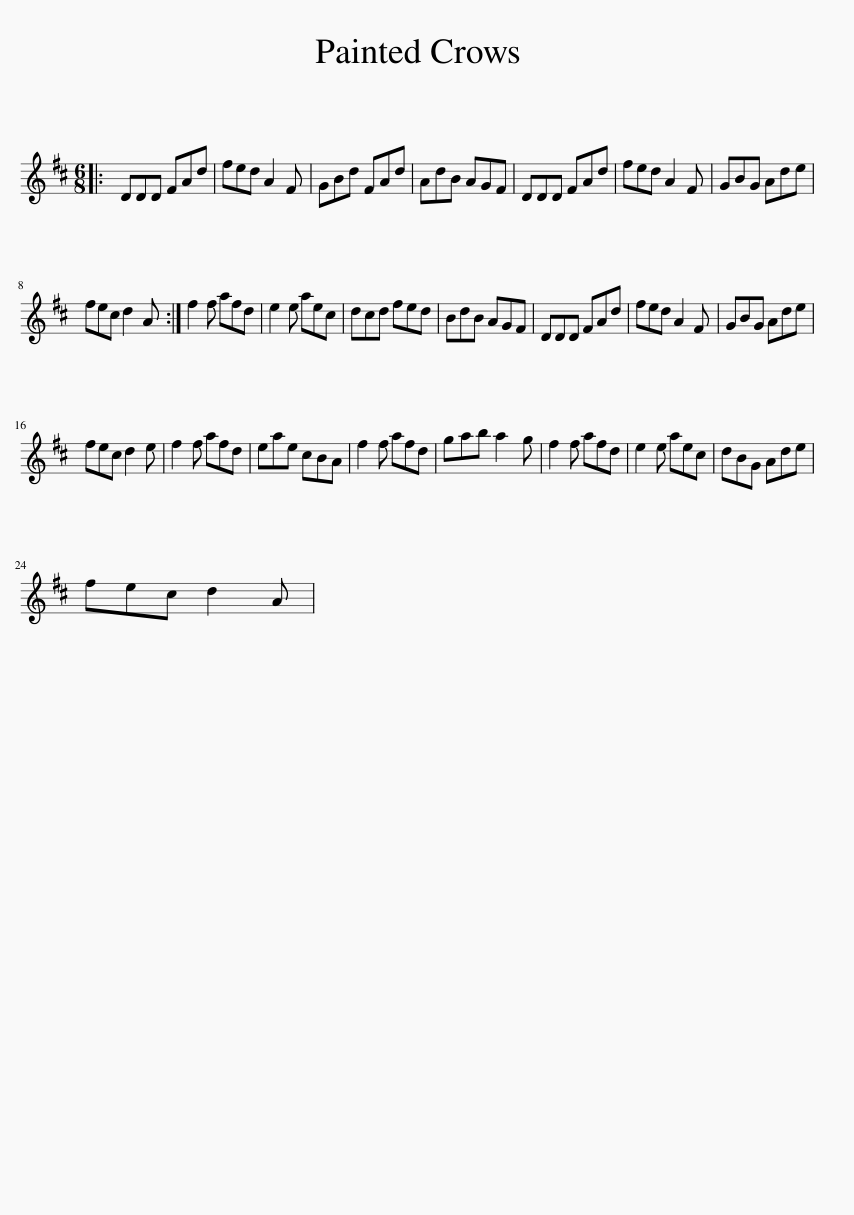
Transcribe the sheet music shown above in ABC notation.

X:1
L:1/8
M:6/8
I:linebreak $
K:D
V:1 treble
V:1
|: DDD FAd | fed A2 F | GBd FAd | AdB AGF | DDD FAd | %5
 fed A2 F | GBG Ade |$ fec d2 A :| f2 f afd | e2 e aec | %10
 dcd fed | BdB AGF | DDD FAd | fed A2 F | GBG Ade |$ %15
 fec d2 e | f2 f afd | eae cBA | f2 f afd | gab a2 g | %20
 f2 f afd | e2 e aec | dBG Ade |$ fec d2 A | %24
